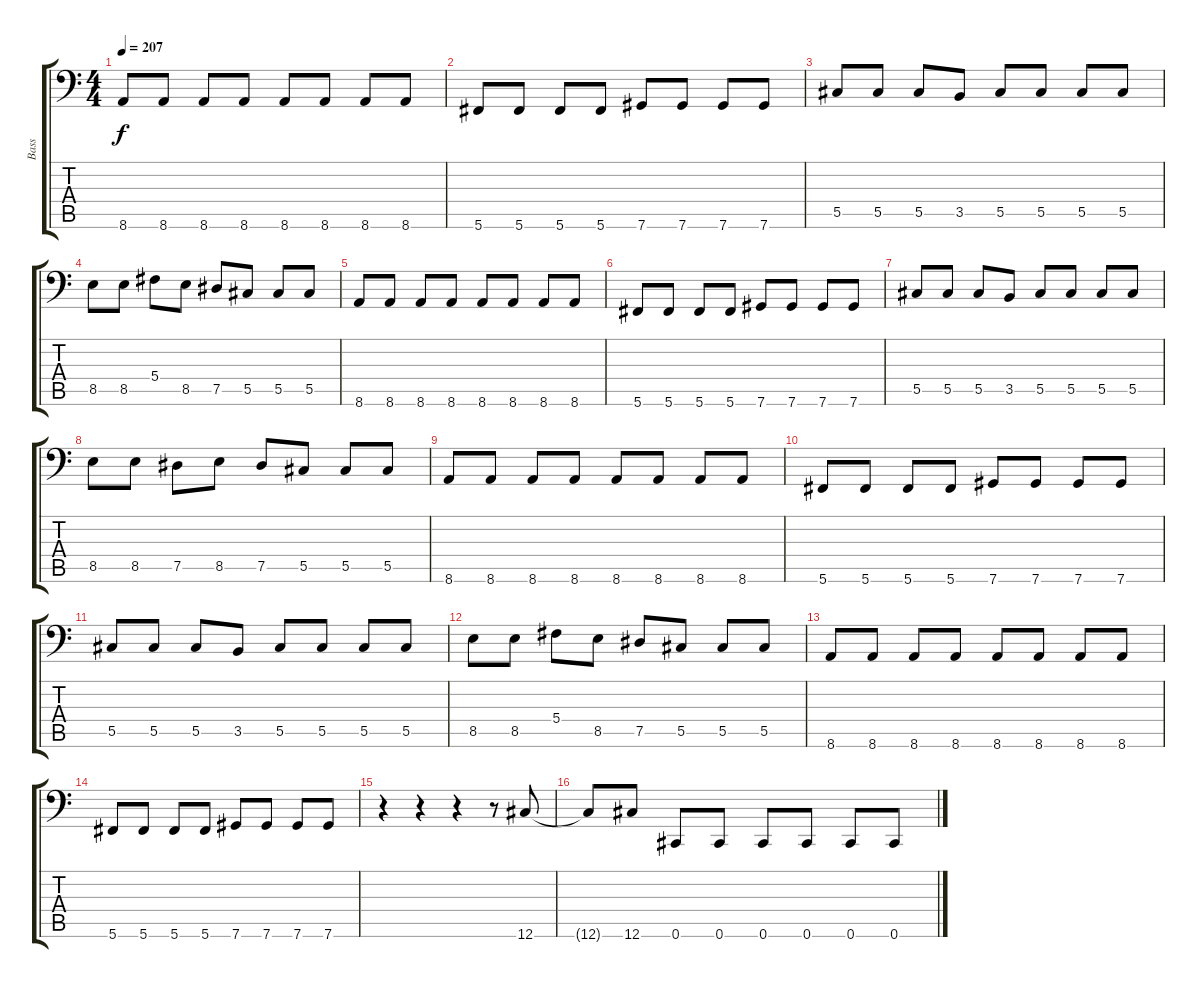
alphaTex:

\track ("Bass" "Bass") {instrument electricbassfinger bank 1}
\staff {score tabs}
\tuning (Eb3 Bb2 Gb2 Db2 Ab1 Db1) {hide}
\ts (4 4)
\tempo 207
\clef f4
\ks c
8.6.8{dy f} 8.6.8 8.6.8 8.6.8 8.6.8 8.6.8 8.6.8 8.6.8 |
5.6.8 5.6.8 5.6.8 5.6.8 7.6.8 7.6.8 7.6.8 7.6.8 |
5.5.8 5.5.8 5.5.8 3.5.8 5.5.8 5.5.8 5.5.8 5.5.8 |
8.5.8 8.5.8 5.4.8 8.5.8 7.5.8 5.5.8 5.5.8 5.5.8 |
8.6.8 8.6.8 8.6.8 8.6.8 8.6.8 8.6.8 8.6.8 8.6.8 |
5.6.8 5.6.8 5.6.8 5.6.8 7.6.8 7.6.8 7.6.8 7.6.8 |
5.5.8 5.5.8 5.5.8 3.5.8 5.5.8 5.5.8 5.5.8 5.5.8 |
8.5.8 8.5.8 7.5.8 8.5.8 7.5.8 5.5.8 5.5.8 5.5.8 |
8.6.8 8.6.8 8.6.8 8.6.8 8.6.8 8.6.8 8.6.8 8.6.8 |
5.6.8 5.6.8 5.6.8 5.6.8 7.6.8 7.6.8 7.6.8 7.6.8 |
5.5.8 5.5.8 5.5.8 3.5.8 5.5.8 5.5.8 5.5.8 5.5.8 |
8.5.8 8.5.8 5.4.8 8.5.8 7.5.8 5.5.8 5.5.8 5.5.8 |
8.6.8 8.6.8 8.6.8 8.6.8 8.6.8 8.6.8 8.6.8 8.6.8 |
5.6.8 5.6.8 5.6.8 5.6.8 7.6.8 7.6.8 7.6.8 7.6.8 |
r.4 r.4 r.4 r.8 12.6.8 |
12.6{t}.8 12.6.8 0.6.8 0.6.8 0.6.8 0.6.8 0.6.8 0.6.8
